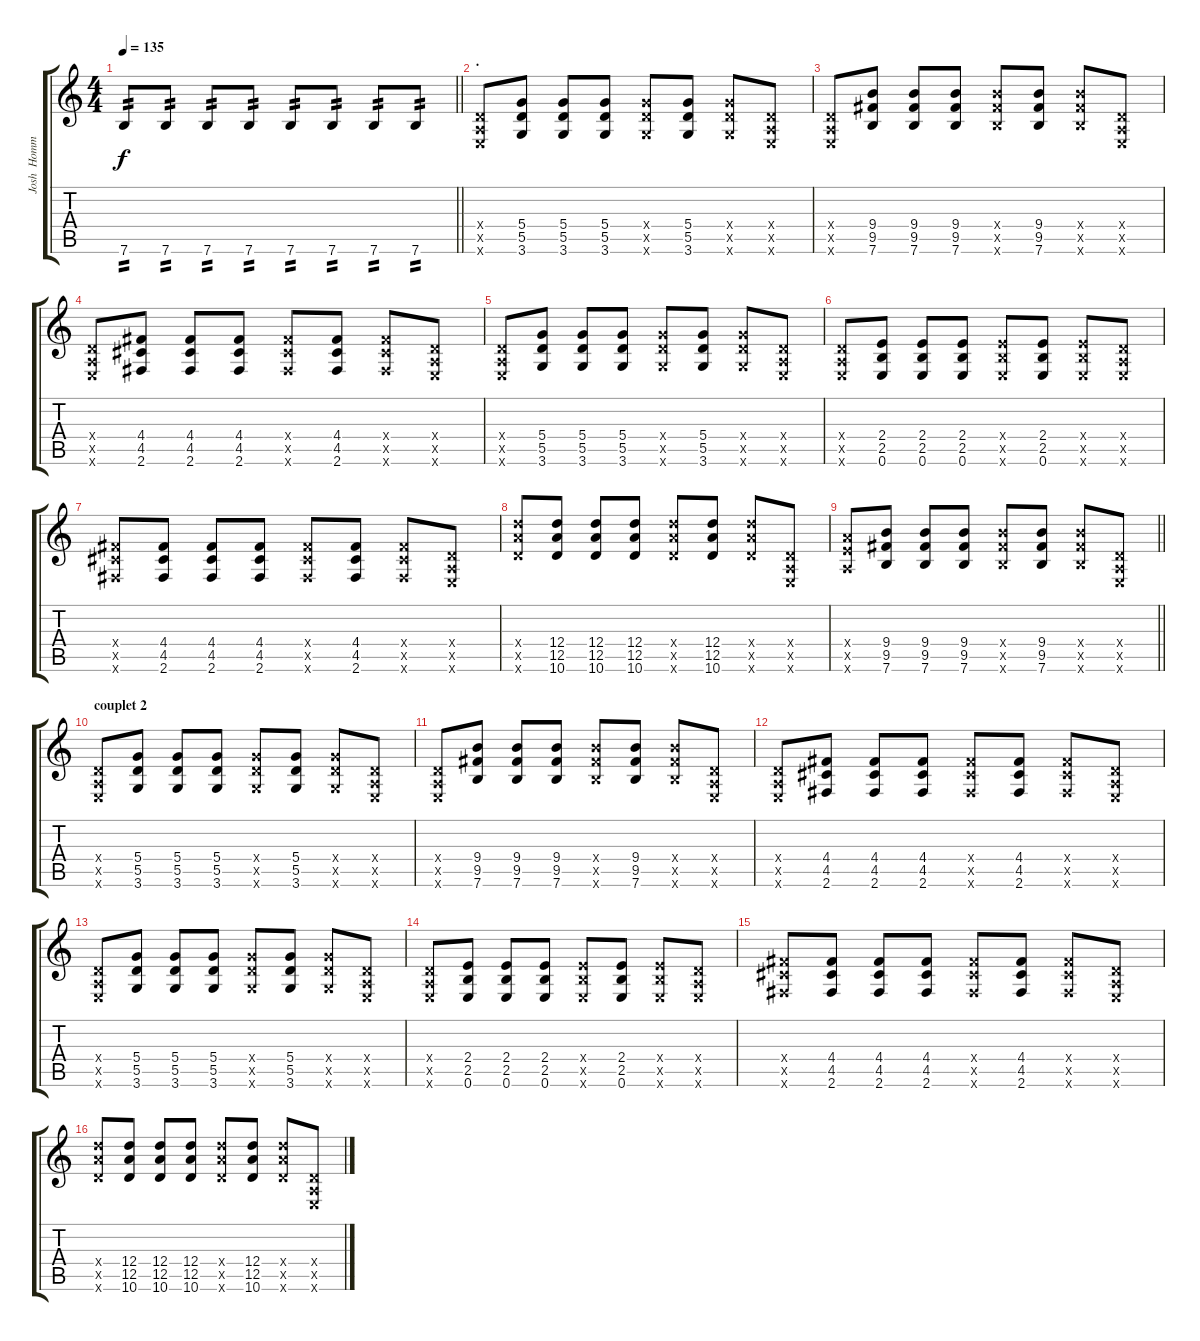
\track ("Josh  Homme" "Josh  Homm") {instrument distortionguitar}
\staff {score tabs}
\tuning (E4 B3 G3 D3 A2 E2) {hide}
\ts (4 4)
\tempo 135
\clef g2
\barLineRight lightlight
\ks c
7.6.8{tp 2 dy f} 7.6.8{tp 2} 7.6.8{tp 2} 7.6.8{tp 2} 7.6.8{tp 2} 7.6.8{tp 2} 7.6.8{tp 2} 7.6.8{tp 2} |
\section ("" ".")
(0.4{x} 0.5{x} 0.6{x}).8 (5.4 5.5 3.6).8 (5.4 5.5 3.6).8 (5.4 5.5 3.6).8 (5.4{x} 5.5{x} 3.6{x}).8 (5.4 5.5 3.6).8 (5.4{x} 5.5{x} 3.6{x}).8 (0.4{x} 0.5{x} 0.6{x}).8 |
(0.4{x} 0.5{x} 0.6{x}).8 (9.4 9.5 7.6).8 (9.4 9.5 7.6).8 (9.4 9.5 7.6).8 (9.4{x} 9.5{x} 7.6{x}).8 (9.4 9.5 7.6).8 (9.4{x} 9.5{x} 7.6{x}).8 (0.4{x} 0.5{x} 0.6{x}).8 |
(0.4{x} 0.5{x} 0.6{x}).8 (4.4 4.5 2.6).8 (4.4 4.5 2.6).8 (4.4 4.5 2.6).8 (4.4{x} 4.5{x} 2.6{x}).8 (4.4 4.5 2.6).8 (4.4{x} 4.5{x} 2.6{x}).8 (0.4{x} 0.5{x} 0.6{x}).8 |
(0.4{x} 0.5{x} 0.6{x}).8 (5.4 5.5 3.6).8 (5.4 5.5 3.6).8 (5.4 5.5 3.6).8 (5.4{x} 5.5{x} 3.6{x}).8 (5.4 5.5 3.6).8 (5.4{x} 5.5{x} 3.6{x}).8 (0.4{x} 0.5{x} 0.6{x}).8 |
(0.4{x} 0.5{x} 0.6{x}).8 (2.4 2.5 0.6).8 (2.4 2.5 0.6).8 (2.4 2.5 0.6).8 (2.4{x} 2.5{x} 0.6{x}).8 (2.4 2.5 0.6).8 (2.4{x} 2.5{x} 0.6{x}).8 (0.4{x} 0.5{x} 0.6{x}).8 |
(4.4{x} 4.5{x} 2.6{x}).8 (4.4 4.5 2.6).8 (4.4 4.5 2.6).8 (4.4 4.5 2.6).8 (4.4{x} 4.5{x} 2.6{x}).8 (4.4 4.5 2.6).8 (4.4{x} 4.5{x} 2.6{x}).8 (0.4{x} 0.5{x} 0.6{x}).8 |
(12.4{x} 12.5{x} 10.6{x}).8 (12.4 12.5 10.6).8 (12.4 12.5 10.6).8 (12.4 12.5 10.6).8 (12.4{x} 12.5{x} 10.6{x}).8 (12.4 12.5 10.6).8 (12.4{x} 12.5{x} 10.6{x}).8 (0.4{x} 0.5{x} 0.6{x}).8 |
\barLineRight lightlight
(7.4{x} 7.5{x} 5.6{x}).8 (9.4 9.5 7.6).8 (9.4 9.5 7.6).8 (9.4 9.5 7.6).8 (9.4{x} 9.5{x} 7.6{x}).8 (9.4 9.5 7.6).8 (9.4{x} 9.5{x} 7.6{x}).8 (0.4{x} 0.5{x} 0.6{x}).8 |
\section ("" "couplet 2")
(0.4{x} 0.5{x} 0.6{x}).8 (5.4 5.5 3.6).8 (5.4 5.5 3.6).8 (5.4 5.5 3.6).8 (5.4{x} 5.5{x} 3.6{x}).8 (5.4 5.5 3.6).8 (5.4{x} 5.5{x} 3.6{x}).8 (0.4{x} 0.5{x} 0.6{x}).8 |
(0.4{x} 0.5{x} 0.6{x}).8 (9.4 9.5 7.6).8 (9.4 9.5 7.6).8 (9.4 9.5 7.6).8 (9.4{x} 9.5{x} 7.6{x}).8 (9.4 9.5 7.6).8 (9.4{x} 9.5{x} 7.6{x}).8 (0.4{x} 0.5{x} 0.6{x}).8 |
(0.4{x} 0.5{x} 0.6{x}).8 (4.4 4.5 2.6).8 (4.4 4.5 2.6).8 (4.4 4.5 2.6).8 (4.4{x} 4.5{x} 2.6{x}).8 (4.4 4.5 2.6).8 (4.4{x} 4.5{x} 2.6{x}).8 (0.4{x} 0.5{x} 0.6{x}).8 |
(0.4{x} 0.5{x} 0.6{x}).8 (5.4 5.5 3.6).8 (5.4 5.5 3.6).8 (5.4 5.5 3.6).8 (5.4{x} 5.5{x} 3.6{x}).8 (5.4 5.5 3.6).8 (5.4{x} 5.5{x} 3.6{x}).8 (0.4{x} 0.5{x} 0.6{x}).8 |
(0.4{x} 0.5{x} 0.6{x}).8 (2.4 2.5 0.6).8 (2.4 2.5 0.6).8 (2.4 2.5 0.6).8 (2.4{x} 2.5{x} 0.6{x}).8 (2.4 2.5 0.6).8 (2.4{x} 2.5{x} 0.6{x}).8 (0.4{x} 0.5{x} 0.6{x}).8 |
(4.4{x} 4.5{x} 2.6{x}).8 (4.4 4.5 2.6).8 (4.4 4.5 2.6).8 (4.4 4.5 2.6).8 (4.4{x} 4.5{x} 2.6{x}).8 (4.4 4.5 2.6).8 (4.4{x} 4.5{x} 2.6{x}).8 (0.4{x} 0.5{x} 0.6{x}).8 |
(12.4{x} 12.5{x} 10.6{x}).8 (12.4 12.5 10.6).8 (12.4 12.5 10.6).8 (12.4 12.5 10.6).8 (12.4{x} 12.5{x} 10.6{x}).8 (12.4 12.5 10.6).8 (12.4{x} 12.5{x} 10.6{x}).8 (0.4{x} 0.5{x} 0.6{x}).8
